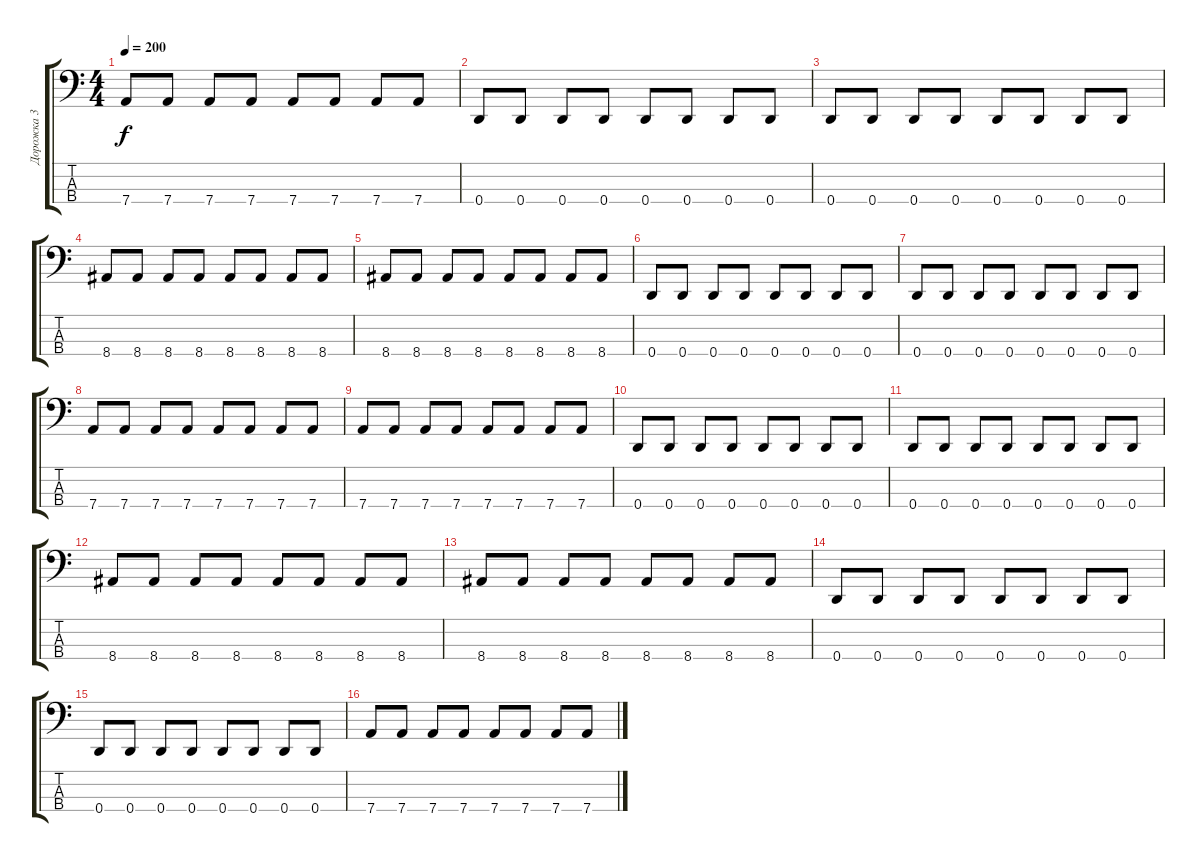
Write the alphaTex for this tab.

\track ("Дорожка 3" "Дорожка 3") {instrument electricbassfinger}
\staff {score tabs}
\tuning (G2 D2 A1 D1) {hide}
\ts (4 4)
\tempo 200
\clef f4
\ks c
7.4.8{dy f} 7.4.8 7.4.8 7.4.8 7.4.8 7.4.8 7.4.8 7.4.8 |
0.4.8 0.4.8 0.4.8 0.4.8 0.4.8 0.4.8 0.4.8 0.4.8 |
0.4.8 0.4.8 0.4.8 0.4.8 0.4.8 0.4.8 0.4.8 0.4.8 |
8.4.8 8.4.8 8.4.8 8.4.8 8.4.8 8.4.8 8.4.8 8.4.8 |
8.4.8 8.4.8 8.4.8 8.4.8 8.4.8 8.4.8 8.4.8 8.4.8 |
0.4.8 0.4.8 0.4.8 0.4.8 0.4.8 0.4.8 0.4.8 0.4.8 |
0.4.8 0.4.8 0.4.8 0.4.8 0.4.8 0.4.8 0.4.8 0.4.8 |
7.4.8 7.4.8 7.4.8 7.4.8 7.4.8 7.4.8 7.4.8 7.4.8 |
7.4.8 7.4.8 7.4.8 7.4.8 7.4.8 7.4.8 7.4.8 7.4.8 |
0.4.8 0.4.8 0.4.8 0.4.8 0.4.8 0.4.8 0.4.8 0.4.8 |
0.4.8 0.4.8 0.4.8 0.4.8 0.4.8 0.4.8 0.4.8 0.4.8 |
8.4.8 8.4.8 8.4.8 8.4.8 8.4.8 8.4.8 8.4.8 8.4.8 |
8.4.8 8.4.8 8.4.8 8.4.8 8.4.8 8.4.8 8.4.8 8.4.8 |
0.4.8 0.4.8 0.4.8 0.4.8 0.4.8 0.4.8 0.4.8 0.4.8 |
0.4.8 0.4.8 0.4.8 0.4.8 0.4.8 0.4.8 0.4.8 0.4.8 |
7.4.8 7.4.8 7.4.8 7.4.8 7.4.8 7.4.8 7.4.8 7.4.8
